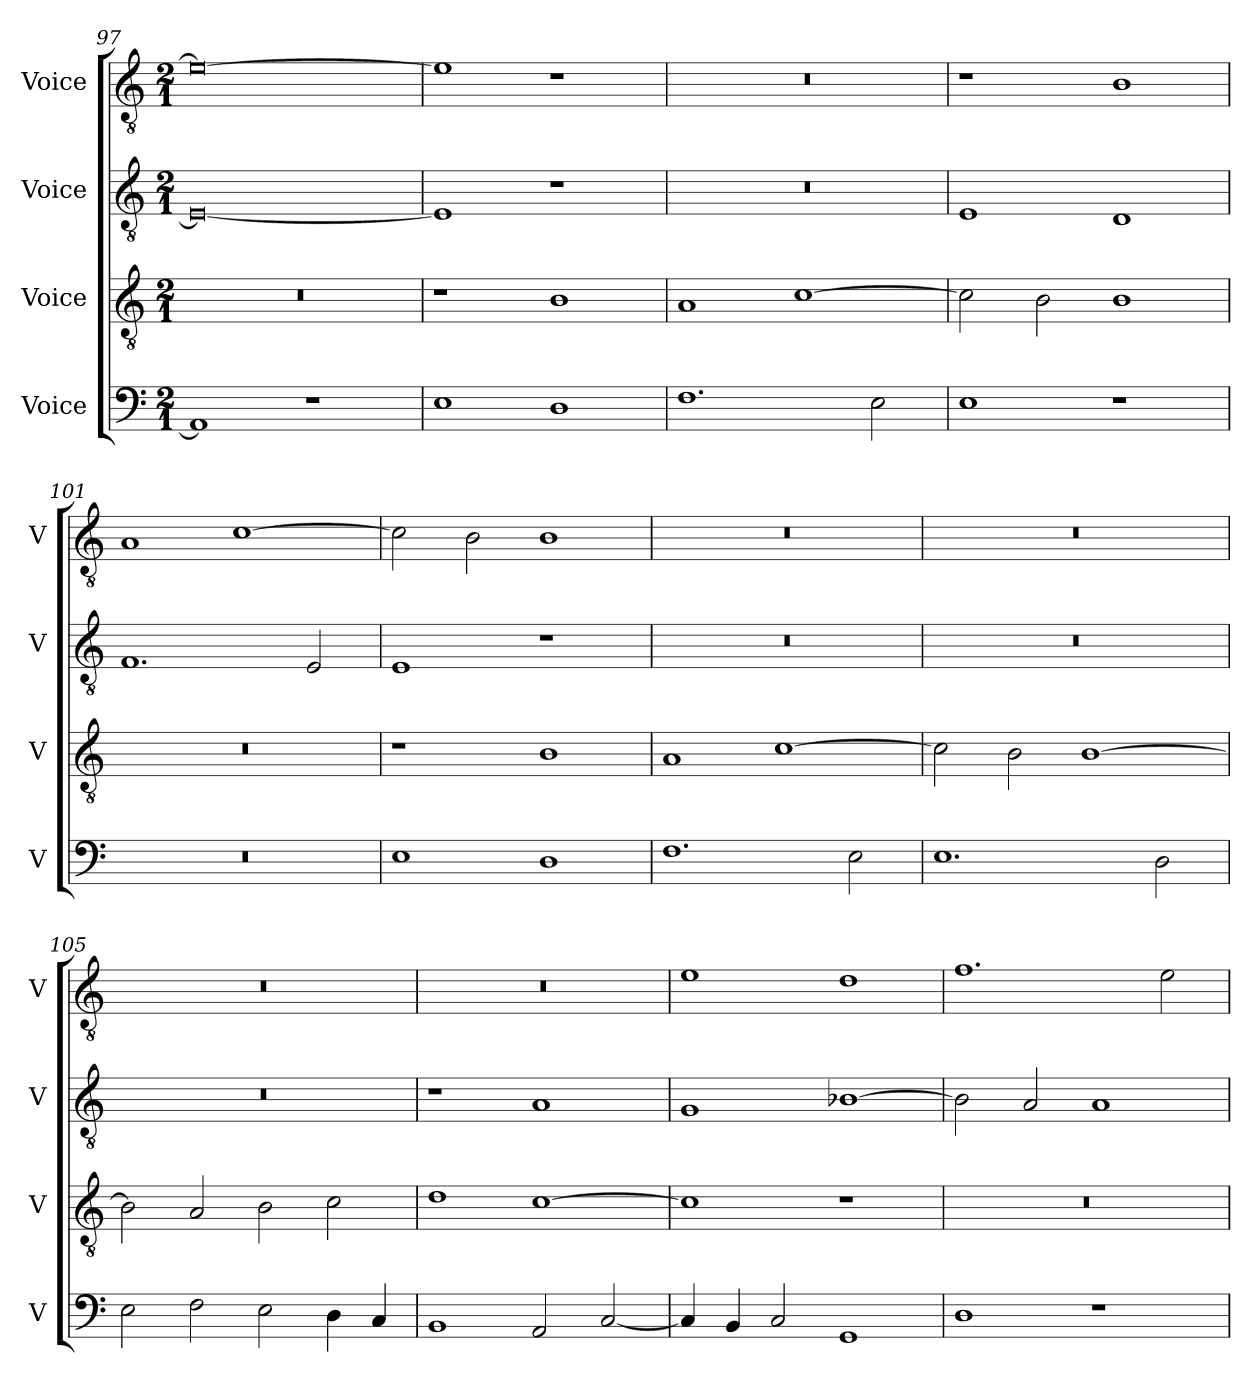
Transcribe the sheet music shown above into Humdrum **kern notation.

**kern	**kern	**kern	**kern
*part4	*part3	*part2	*part1
*staff4	*staff3	*staff2	*staff1
*I"Voice	*I"Voice	*I"Voice	*I"Voice
*I'V	*I'V	*I'V	*I'V
*clefF4	*clefGv2	*clefGv2	*clefGv2
*k[]	*k[]	*k[]	*k[]
*M2/1	*M2/1	*M2/1	*M2/1
=97	=97	=97	=97
1AA]	0r	0E_	0e_
1r	.	.	.
=98	=98	=98	=98
1E	1r	1E]	1e]
1D	1B	1r	1r
!!LO:LB:g=z
=99	=99	=99	=99
1.F	1A	0r	0r
.	[1c	.	.
2E\	.	.	.
=100	=100	=100	=100
1E	2c\]	1E	1r
.	2B\	.	.
1r	1B	1D	1B
=101	=101	=101	=101
0r	0r	1.F	1A
.	.	.	[1c
.	.	2E/	.
=102	=102	=102	=102
1E	1r	1E	2c\]
.	.	.	2B\
1D	1B	1r	1B
=103	=103	=103	=103
1.F	1A	0r	0r
.	[1c	.	.
2E\	.	.	.
!!LO:PB:g=z
=104	=104	=104	=104
1.E	2c\]	0r	0r
.	2B\	.	.
.	[1B	.	.
2D\	.	.	.
=105	=105	=105	=105
2E\	2B\]	0r	0r
2F\	2A/	.	.
2E\	2B\	.	.
4D\	2c\	.	.
4C/	.	.	.
=106	=106	=106	=106
1BB	1d	1r	0r
2AA/	[1c	1A	.
[2C/	.	.	.
=107	=107	=107	=107
4C/]	1c]	1G	1e
4BB/	.	.	.
2C/	.	.	.
1GG	1r	[1B-X	1d
!!LO:LB:g=z
=108	=108	=108	=108
1D	0r	2B-\]	1.f
.	.	2A/	.
1r	.	1A	.
.	.	.	2e\
=	=	=	=
*-	*-	*-	*-
